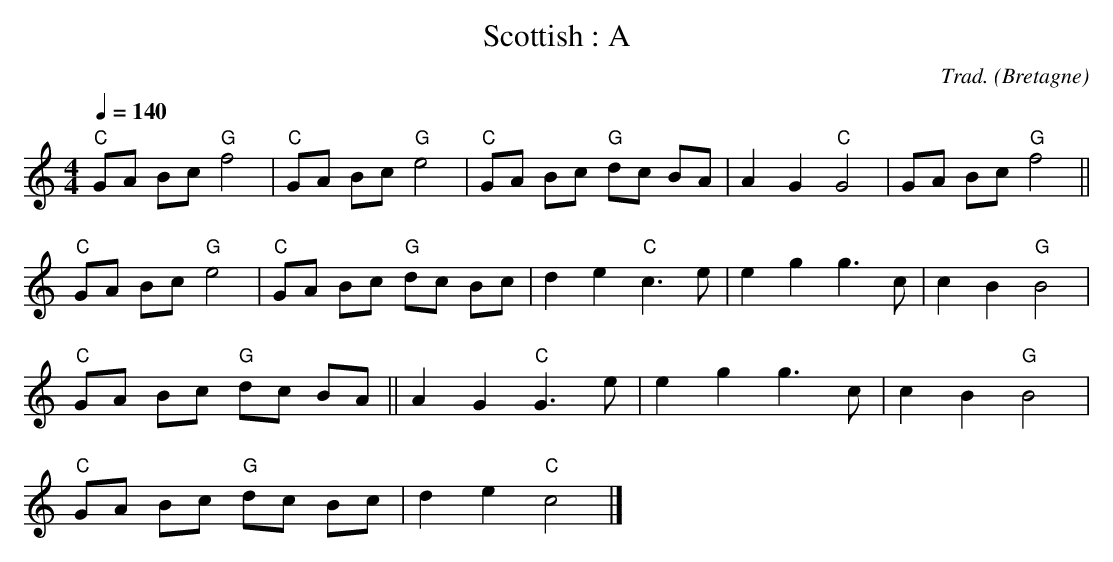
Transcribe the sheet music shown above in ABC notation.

X:1
T:Scottish : A
C:Trad.
O:Bretagne
M:4/4
L:1/8
Q:1/4=140
K:C
"C"GA Bc "G"f4 | "C"GA Bc "G"e4 | "C"GA Bc "G"dc BA | A2 G2 "C"G4 | GA Bc "G"f4 ||
"C"GA Bc "G"e4 | "C"GA Bc "G"dc Bc | d2 e2 "C"c3 e | e2 g2 g3 c | c2 B2 "G"B4 |
"C"GA Bc "G"dc BA || A2 G2 "C"G3 e | e2 g2 g3 c | c2 B2 "G"B4 |
"C"GA Bc "G"dc Bc | d2 e2 "C"c4 |]
